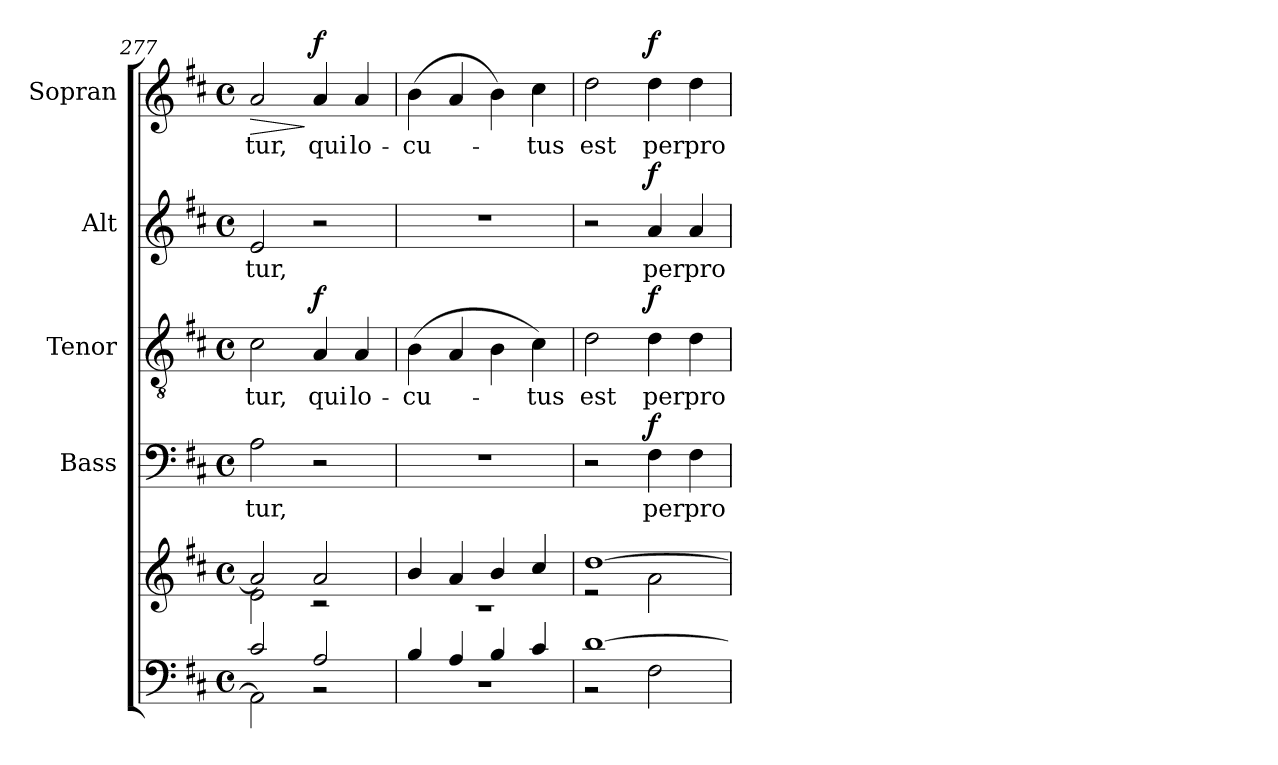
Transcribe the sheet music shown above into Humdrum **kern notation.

**kern	**kern	**kern	**text	**dynam	**kern	**text	**dynam	**kern	**text	**dynam	**kern	**text	**dynam
*part5	*part5	*part4	*part4	*part4	*part3	*part3	*part3	*part2	*part2	*part2	*part1	*part1	*part1
*staff6	*staff5	*staff4	*staff4	*staff4	*staff3	*staff3	*staff3	*staff2	*staff2	*staff2	*staff1	*staff1	*staff1
*	*	*I"Bass	*	*	*I"Tenor	*	*	*I"Alt	*	*	*I"Sopran	*	*
*	*	*I'B.	*	*	*I'T.	*	*	*I'A.	*	*	*I'S.	*	*
*clefF4	*clefG2	*clefF4	*	*	*clefGv2	*	*	*clefG2	*	*	*clefG2	*	*
*k[f#c#]	*k[f#c#]	*k[f#c#]	*	*	*k[f#c#]	*	*	*k[f#c#]	*	*	*k[f#c#]	*	*
*D:	*D:	*D:	*	*	*D:	*	*	*D:	*	*	*D:	*	*
*M4/4	*M4/4	*M4/4	*	*	*M4/4	*	*	*M4/4	*	*	*M4/4	*	*
*met(c)	*met(c)	*met(c)	*	*	*met(c)	*	*	*met(c)	*	*	*met(c)	*	*
=277	=277	=277	=277	=277	=277	=277	=277	=277	=277	=277	=277	=277	=277
*^	*^	*	*	*	*	*	*	*	*	*	*	*	*
!	!	!	!	!	!LO:LY:b	!	!	!LO:LY:b	!	!	!LO:LY:b	!	!	!LO:LY:b	!LO:HP:b
2c#/	2AA\]	2a/]	2e\	2A\	-tur,	.	2c#\	-tur,	.	2e/	-tur,	.	2a/	-tur,	>
!	!	!	!	!	!	!	!	!LO:LY:b	!LO:DY:a	!	!	!	!	!LO:LY:b	!LO:DY:n=1:a
2A/	2rBB	2a/	2rd	2r	.	.	4A/	qui	f	2r	.	.	4a/	qui	] f
!	!	!	!	!	!	!	!	!LO:LY:b	!	!	!	!	!	!LO:LY:b	!
.	.	.	.	.	.	.	4A/	lo-	.	.	.	.	4a/	lo-	.
=278	=278	=278	=278	=278	=278	=278	=278	=278	=278	=278	=278	=278	=278	=278	=278
!	!	!	!	!	!	!	!	!LO:LY:b	!	!	!	!	!	!LO:LY:b	!
4B/	1r	4b/	1rc	1r	.	.	(>4B\	-cu-	.	1r	.	.	(>4b\	-cu-	.
4A/	.	4a/	.	.	.	.	4A/	.	.	.	.	.	4a/	.	.
4B/	.	4b/	.	.	.	.	4B\	.	.	.	.	.	4b\)	.	.
!	!	!	!	!	!	!	!	!LO:LY:b	!	!	!	!	!	!LO:LY:b	!
4c#/	.	4cc#/	.	.	.	.	4c#\)	-tus	.	.	.	.	4cc#\	-tus	.
=279	=279	=279	=279	=279	=279	=279	=279	=279	=279	=279	=279	=279	=279	=279	=279
!	!	!	!	!	!	!	!	!LO:LY:b	!	!	!	!	!	!LO:LY:b	!
[>1d	2r	[>1dd	2re	2r	.	.	2d\	est	.	2r	.	.	2dd\	est	.
!	!	!	!	!	!LO:LY:b	!LO:DY:a	!	!LO:LY:b	!LO:DY:a	!	!LO:LY:b	!LO:DY:a	!	!LO:LY:b	!LO:DY:a
.	2F#\	.	2a\	4F#\	per	f	4d\	per	f	4a/	per	f	4dd\	per	f
!	!	!	!	!	!LO:LY:b	!	!	!LO:LY:b	!	!	!LO:LY:b	!	!	!LO:LY:b	!
.	.	.	.	4F#\	pro-	.	4d\	pro-	.	4a/	pro-	.	4dd\	pro-	.
*v	*v	*	*	*	*	*	*	*	*	*	*	*	*	*	*
*	*v	*v	*	*	*	*	*	*	*	*	*	*	*	*
=	=	=	=	=	=	=	=	=	=	=	=	=	=
*-	*-	*-	*-	*-	*-	*-	*-	*-	*-	*-	*-	*-	*-
